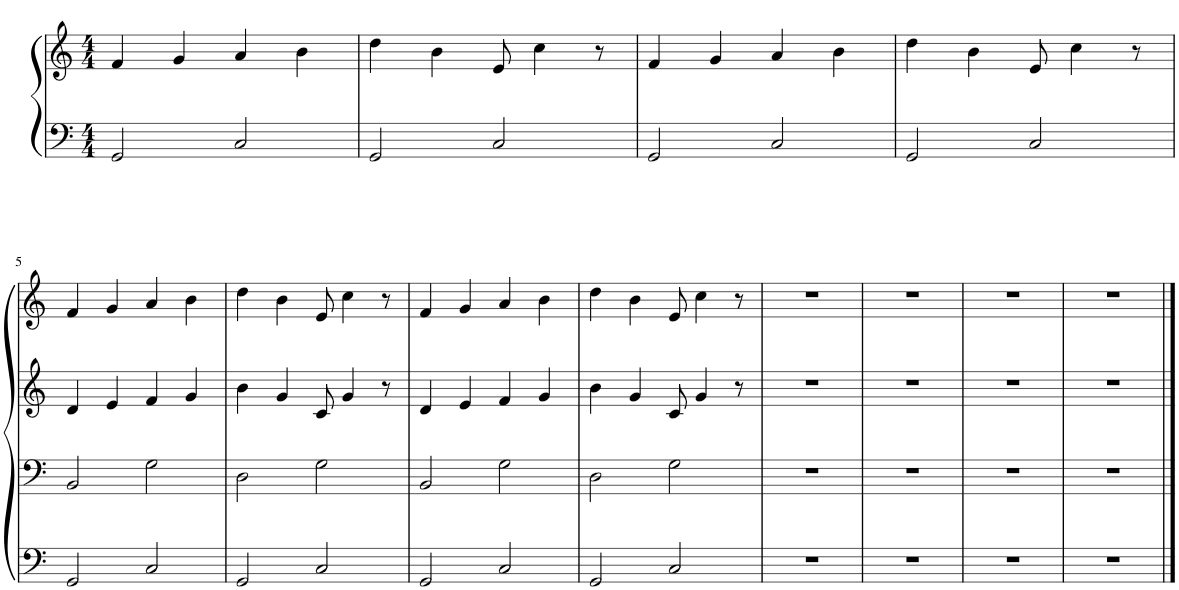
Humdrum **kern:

**kern	**kern	**kern	**kern
*part4	*part3	*part2	*part1
*staff4	*staff3	*staff2	*staff1
*I"Piano	*I"Piano	*I"Piano	*I"Piano
*I'Pno	*I'Pno	*I'Pno	*I'Pno
*	*stria5	*stria5	*
*clefF4	*clefF4	*clefG2	*clefG2
*k[]	*k[]	*k[]	*k[]
*M4/4	*M4/4	*M4/4	*M4/4
=1	=1	=1	=1
2GG/	1r	1r	4f/
.	.	.	4g/
2C/	.	.	4a/
.	.	.	4b\
=2	=2	=2	=2
2GG/	1r	1r	4dd\
.	.	.	4b\
2C/	.	.	8e/
.	.	.	4cc\
.	.	.	8r
=3	=3	=3	=3
2GG/	1r	1r	4f/
.	.	.	4g/
2C/	.	.	4a/
.	.	.	4b\
=4	=4	=4	=4
2GG/	1r	1r	4dd\
.	.	.	4b\
2C/	.	.	8e/
.	.	.	4cc\
.	.	.	8r
!!LO:LB:g=z
=5	=5	=5	=5
2GG/	2BB/	4d/	4f/
.	.	4e/	4g/
2C/	2G\	4f/	4a/
.	.	4g/	4b\
=6	=6	=6	=6
2GG/	2D\	4b\	4dd\
.	.	4g/	4b\
2C/	2G\	8c/	8e/
.	.	4g/	4cc\
.	.	8r	8r
=7	=7	=7	=7
2GG/	2BB/	4d/	4f/
.	.	4e/	4g/
2C/	2G\	4f/	4a/
.	.	4g/	4b\
=8	=8	=8	=8
2GG/	2D\	4b\	4dd\
.	.	4g/	4b\
2C/	2G\	8c/	8e/
.	.	4g/	4cc\
.	.	8r	8r
=9	=9	=9	=9
1r	1r	1r	1r
=10	=10	=10	=10
1r	1r	1r	1r
=11	=11	=11	=11
1r	1r	1r	1r
=12	=12	=12	=12
1r	1r	1r	1r
==	==	==	==
*-	*-	*-	*-
